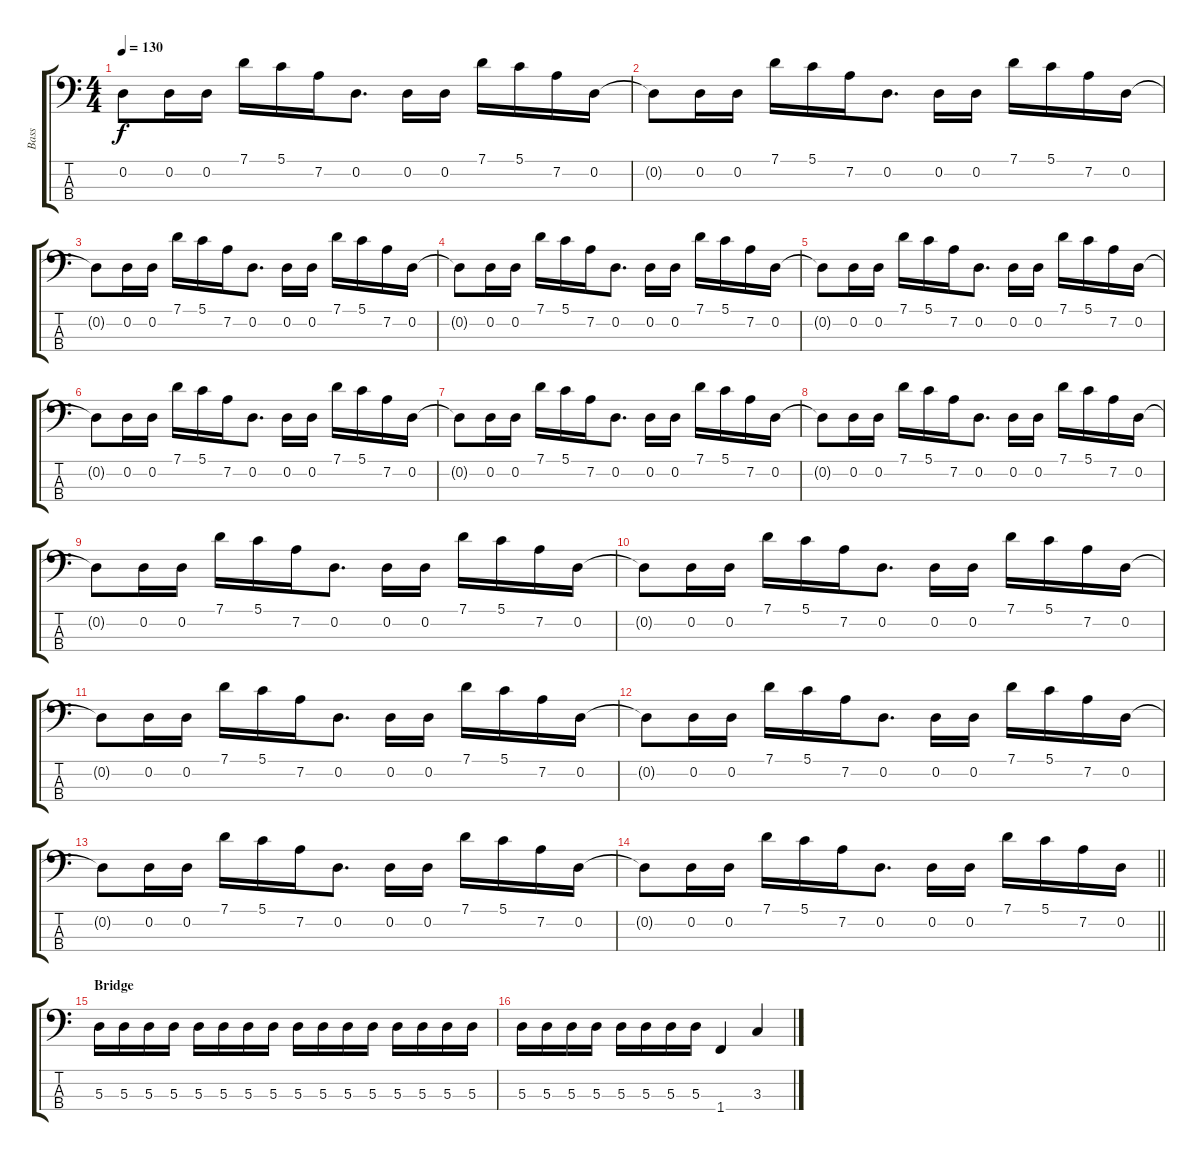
\track ("Bass" "Bass") {instrument electricbasspick}
\staff {score tabs}
\tuning (G2 D2 A1 E1) {hide}
\ts (4 4)
\tempo 130
\clef f4
\ks c
0.2{t}.8{dy f} 0.2.16 0.2.16 7.1.16 5.1.16 7.2.16 0.2.8{d} 0.2.16 0.2.16 7.1.16 5.1.16 7.2.16 0.2.16 |
0.2{t}.8 0.2.16 0.2.16 7.1.16 5.1.16 7.2.16 0.2.8{d} 0.2.16 0.2.16 7.1.16 5.1.16 7.2.16 0.2.16 |
0.2{t}.8 0.2.16 0.2.16 7.1.16 5.1.16 7.2.16 0.2.8{d} 0.2.16 0.2.16 7.1.16 5.1.16 7.2.16 0.2.16 |
0.2{t}.8 0.2.16 0.2.16 7.1.16 5.1.16 7.2.16 0.2.8{d} 0.2.16 0.2.16 7.1.16 5.1.16 7.2.16 0.2.16 |
0.2{t}.8 0.2.16 0.2.16 7.1.16 5.1.16 7.2.16 0.2.8{d} 0.2.16 0.2.16 7.1.16 5.1.16 7.2.16 0.2.16 |
0.2{t}.8 0.2.16 0.2.16 7.1.16 5.1.16 7.2.16 0.2.8{d} 0.2.16 0.2.16 7.1.16 5.1.16 7.2.16 0.2.16 |
0.2{t}.8 0.2.16 0.2.16 7.1.16 5.1.16 7.2.16 0.2.8{d} 0.2.16 0.2.16 7.1.16 5.1.16 7.2.16 0.2.16 |
0.2{t}.8 0.2.16 0.2.16 7.1.16 5.1.16 7.2.16 0.2.8{d} 0.2.16 0.2.16 7.1.16 5.1.16 7.2.16 0.2.16 |
0.2{t}.8 0.2.16 0.2.16 7.1.16 5.1.16 7.2.16 0.2.8{d} 0.2.16 0.2.16 7.1.16 5.1.16 7.2.16 0.2.16 |
0.2{t}.8 0.2.16 0.2.16 7.1.16 5.1.16 7.2.16 0.2.8{d} 0.2.16 0.2.16 7.1.16 5.1.16 7.2.16 0.2.16 |
0.2{t}.8 0.2.16 0.2.16 7.1.16 5.1.16 7.2.16 0.2.8{d} 0.2.16 0.2.16 7.1.16 5.1.16 7.2.16 0.2.16 |
0.2{t}.8 0.2.16 0.2.16 7.1.16 5.1.16 7.2.16 0.2.8{d} 0.2.16 0.2.16 7.1.16 5.1.16 7.2.16 0.2.16 |
0.2{t}.8 0.2.16 0.2.16 7.1.16 5.1.16 7.2.16 0.2.8{d} 0.2.16 0.2.16 7.1.16 5.1.16 7.2.16 0.2.16 |
\barLineRight lightlight
0.2{t}.8 0.2.16 0.2.16 7.1.16 5.1.16 7.2.16 0.2.8{d} 0.2.16 0.2.16 7.1.16 5.1.16 7.2.16 0.2.16 |
\section ("" "Bridge")
5.3.16 5.3.16 5.3.16 5.3.16 5.3.16 5.3.16 5.3.16 5.3.16 5.3.16 5.3.16 5.3.16 5.3.16 5.3.16 5.3.16 5.3.16 5.3.16 |
5.3.16 5.3.16 5.3.16 5.3.16 5.3.16 5.3.16 5.3.16 5.3.16 1.4.4 3.3.4
